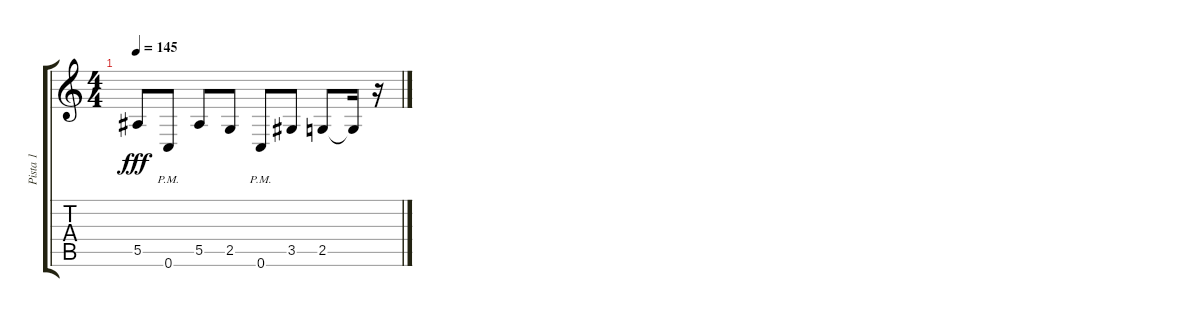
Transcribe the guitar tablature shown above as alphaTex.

\track ("Pista 1" "Pista 1") {instrument distortionguitar}
\staff {score tabs}
\tuning (C4 G3 Eb3 Bb2 F2 C2) {hide}
\ts (4 4)
\tempo 145
\clef g2
\ks c
5.5.8{dy fff} 0.6{pm}.8 5.5.8 2.5.8 0.6{pm}.8 3.5.8 2.5.8 2.5{t}.16 r.16
